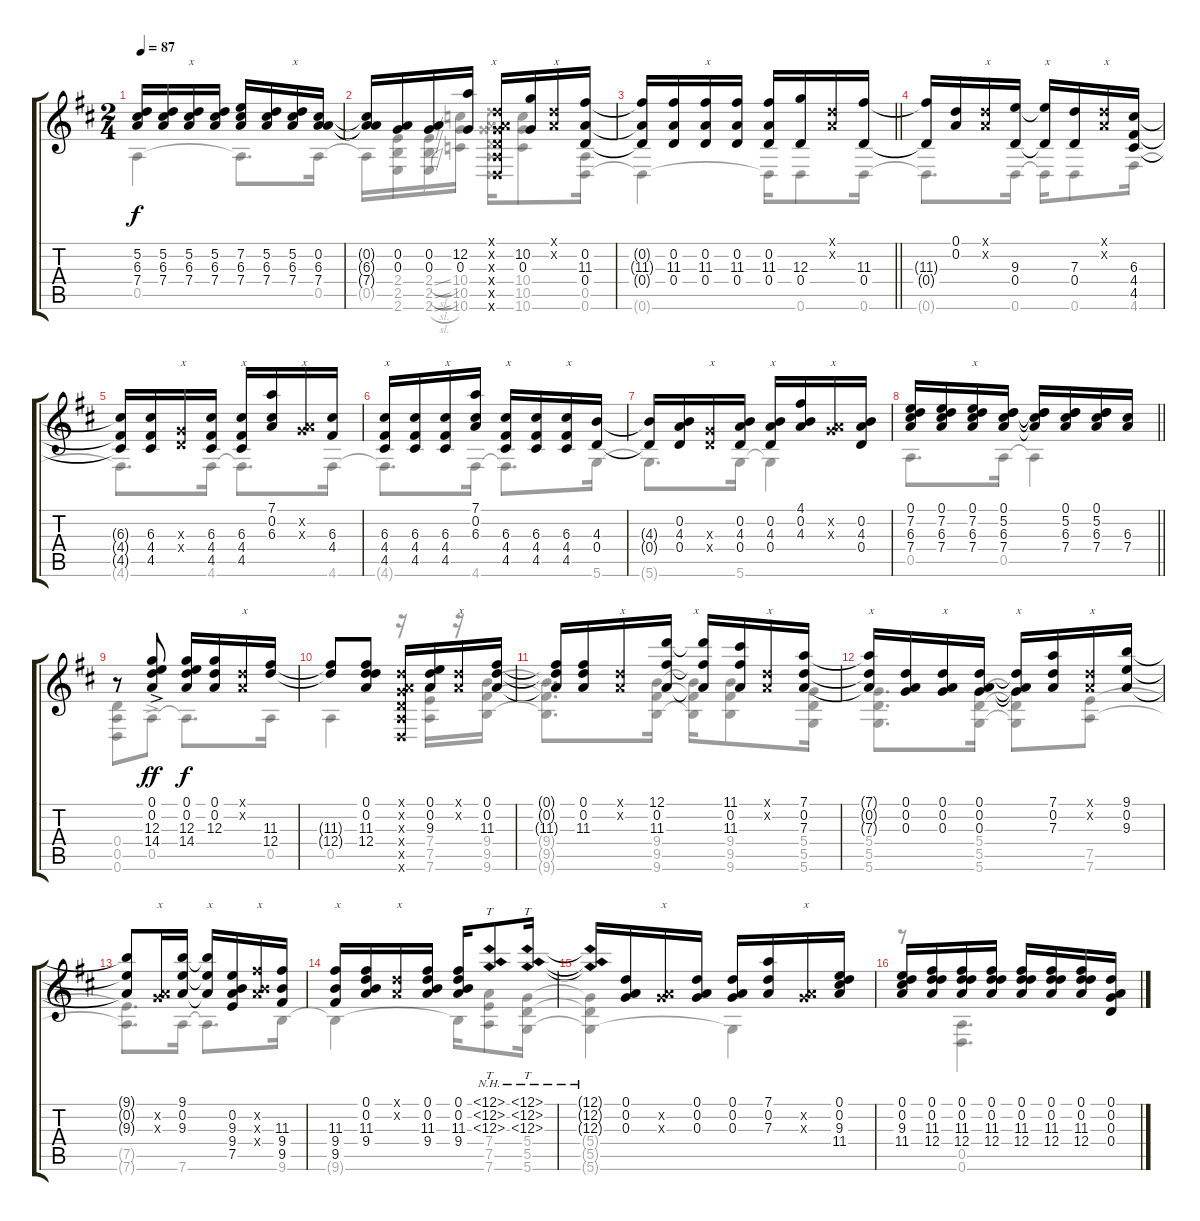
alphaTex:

\track "" {instrument acousticguitarsteel}
\staff {score tabs}
\tuning (D4 A3 G3 D3 A2 D2) {hide}
\voice
\ts (2 4)
\tempo 87
\clef g2
\ks d
(5.2 6.3 7.4).16{dy f} (5.2 6.3 7.4).16 (5.2 6.3 7.4).16{txt "x"} (5.2 6.3 7.4).16 (7.2 6.3 7.4).16 (5.2 6.3 7.4).16 (5.2 6.3 7.4).16{txt "x"} (0.2 6.3 7.4).16 |
(0.2{t} 6.3{t} 7.4{t}).16 (0.2 0.3).16 (0.2 0.3).16 (12.2 0.3).16 (0.1{x} 0.2{x} 0.3{x} 0.4{x} 0.5{x} 0.6{x}).16{txt "x"} (10.2 0.3).16 (0.1{x} 0.2{x}).16{txt "x"} (0.2 11.3 0.4).16 |
\barLineRight lightlight
(0.2{t} 11.3{t} 0.4{t}).16 (0.2 11.3 0.4).16 (0.2 11.3 0.4).16{txt "x"} (0.2 11.3 0.4).16 (0.2 11.3 0.4).16 (12.3 0.4).16 (0.1{x} 0.2{x}).16 (11.3 0.4).16 |
(11.3{t} 0.4{t}).16 (0.1 0.2).16 (0.1{x} 0.2{x}).16{txt "x"} (9.3 0.4).16 (9.3{t} 0.4{t}).16{txt "x"} (7.3 0.4).16 (0.1{x} 0.2{x}).16{txt "x"} (6.3 4.4 4.5).16 |
(6.3{t} 4.4{t} 4.5{t}).16 (6.3 4.4 4.5).16 (0.3{x} 0.4{x}).16{txt "x"} (6.3 4.4 4.5).16 (6.3 4.4 4.5).16{txt "x"} (7.1 0.2 6.3).16 (0.2{x} 0.3{x}).16{txt "x"} (6.3 4.4).16 |
(6.3 4.4 4.5).16{txt "x"} (6.3 4.4 4.5).16 (6.3 4.4 4.5).16{txt "x"} (7.1 0.2 6.3).16 (6.3 4.4 4.5).16{txt "x"} (6.3 4.4 4.5).16 (6.3 4.4 4.5).16{txt "x"} (4.3 0.4).16 |
(4.3{t} 0.4{t}).16 (0.2 4.3 0.4).16 (0.3{x} 0.4{x}).16{txt "x"} (0.2 4.3 0.4).16 (0.2 4.3 0.4).16{txt "x"} (4.1 0.2 4.3).16 (0.2{x} 0.3{x}).16{txt "x"} (0.2 4.3 0.4).16 |
\barLineRight lightlight
(0.1 7.2 6.3 7.4).16 (0.1 7.2 6.3 7.4).16 (0.1 7.2 6.3 7.4).16{txt "x"} (0.1 5.2 6.3 7.4).16 (0.1{t} 5.2{t} 6.3{t} 7.4{t}).16 (0.1 5.2 6.3 7.4).16 (0.1 5.2 6.3 7.4).16 (6.3 7.4).16 |
r.8 (0.1{ac} 0.2{ac} 12.3{ac} 14.4{ac}).8{dy ff} (0.1 0.2 12.3 14.4).16{dy f} (0.1 0.2 12.3).16 (0.1{x} 0.2{x}).16{txt "x"} (11.3 12.4).16 |
(11.3{t} 12.4{t}).8 (0.1 0.2 11.3 12.4).8 (0.1{x} 0.2{x} 0.3{x} 0.4{x} 0.5{x} 0.6{x}).16 (0.1 0.2 9.3).16 (0.1{x} 0.2{x}).16{txt "x"} (0.1 0.2 11.3).16 |
(0.1{t} 0.2{t} 11.3{t}).16 (0.1 0.2 11.3).16 (0.1{x} 0.2{x}).16{txt "x"} (12.1 0.2 11.3).16 (12.1{t} 0.2{t} 11.3{t}).16{txt "x"} (11.1 0.2 11.3).16 (0.1{x} 0.2{x}).16{txt "x"} (7.1 0.2 7.3).16 |
(7.1{t} 0.2{t} 7.3{t}).16{txt "x"} (0.1 0.2 0.3).16 (0.1 0.2 0.3).16{txt "x"} (0.1 0.2 0.3).16 (0.1{t} 0.2{t} 0.3{t}).16{txt "x"} (7.1 0.2 7.3).16 (0.1{x} 0.2{x}).16{txt "x"} (9.1 0.2 9.3).16 |
(9.1{t} 0.2{t} 9.3{t}).8 (0.2{x} 0.3{x}).16{txt "x"} (9.1 0.2 9.3).16 (9.1{t} 0.2{t} 9.3{t}).16{txt "x"} (0.2 9.3 9.4 7.5).16 (0.2{x} 11.3{x} 9.4{x}).16{txt "x"} (11.3 9.4 9.5).16 |
(11.3 9.4 9.5).16{txt "x"} (0.1 0.2 11.3 9.4).16 (0.1{x} 0.2{x}).16{txt "x"} (0.1 0.2 11.3 9.4).16 (0.1 0.2 11.3 9.4).16 (12.1{nh} 12.2{nh} 12.3{nh}).8{tt} (12.1{nh} 12.2{nh} 12.3{nh}).16{tt} |
(12.1{nh t} 12.2{nh t} 12.3{nh t}).16 (0.1 0.2 0.3).16 (0.2{x} 0.3{x}).16{txt "x"} (0.1 0.2 0.3).16 (0.1 0.2 0.3).16 (7.1 0.2 7.3).16 (0.2{x} 0.3{x}).16{txt "x"} (0.1 0.2 9.3 11.4).16 |
(0.1 0.2 9.3 11.4).16 (0.1 0.2 11.3 12.4).16 (0.1 0.2 11.3 12.4).16 (0.1 0.2 11.3 12.4).16 (0.1 0.2 11.3 12.4).16 (0.1 0.2 11.3 12.4).16 (0.1 0.2 11.3 12.4).16 (0.1 0.2 0.3 0.4).16
\voice
\clef g2
\ottava regular
\simile none
\ks d
0.5.4{dy f} 0.5{t}.8{d} 0.5.16 |
0.5{t}.16 (2.4 2.5 2.6).16 (2.4{sl} 2.5{sl} 2.6{sl}).16 (10.4 10.5 10.6).16 (0.1{x} 0.2{x} 0.3{x} 0.4{x} 0.5{x} 0.6{x}).16 (10.4 10.5 10.6).8 (0.5 0.6).16 |
\barLineRight lightlight
0.6{t}.4 0.6{t}.16 0.6.8 0.6.16 |
0.6{t}.8{d} 0.6.16 0.6{t}.16 0.6.8 4.6.16 |
4.6{t}.8{d} 4.6.16 4.6{t}.8{d} 4.6.16 |
4.6{t}.8{d} 4.6.16 4.6{t}.8{d} 5.6.16 |
5.6{t}.8{d} 5.6.16 5.6{t}.4 |
\barLineRight lightlight
0.5.8{d} 0.5.16 0.5{t}.4 |
(0.4 0.5 0.6).8 0.5{ac}.8{dy ff} 0.5{t}.8{d dy f} 0.5.16 |
0.5.4 r.16 (7.4 7.5 7.6).16 r.16 (9.4 9.5 9.6).16 |
(9.4{t} 9.5{t} 9.6{t}).8{d} (9.4 9.5 9.6).16 (9.4{t} 9.5{t} 9.6{t}).16 (9.4 9.5 9.6).8 (5.4 5.5 5.6).16 |
(5.4 5.5 5.6).8{d} (5.4 5.5 5.6).16 (5.4{t} 5.5{t} 5.6{t}).8 (7.5 7.6).8 |
(7.5{t} 7.6{t}).8{d} 7.6.16 7.6{t}.8{d} 9.6.16 |
9.6{t}.4 9.6{t}.16 (7.4 7.5 7.6).8 (5.4 5.5 5.6).16 |
(5.4{t} 5.5{t} 5.6{t}).4 5.6{t}.4 |
r.8 (0.5 0.6).4{d}
